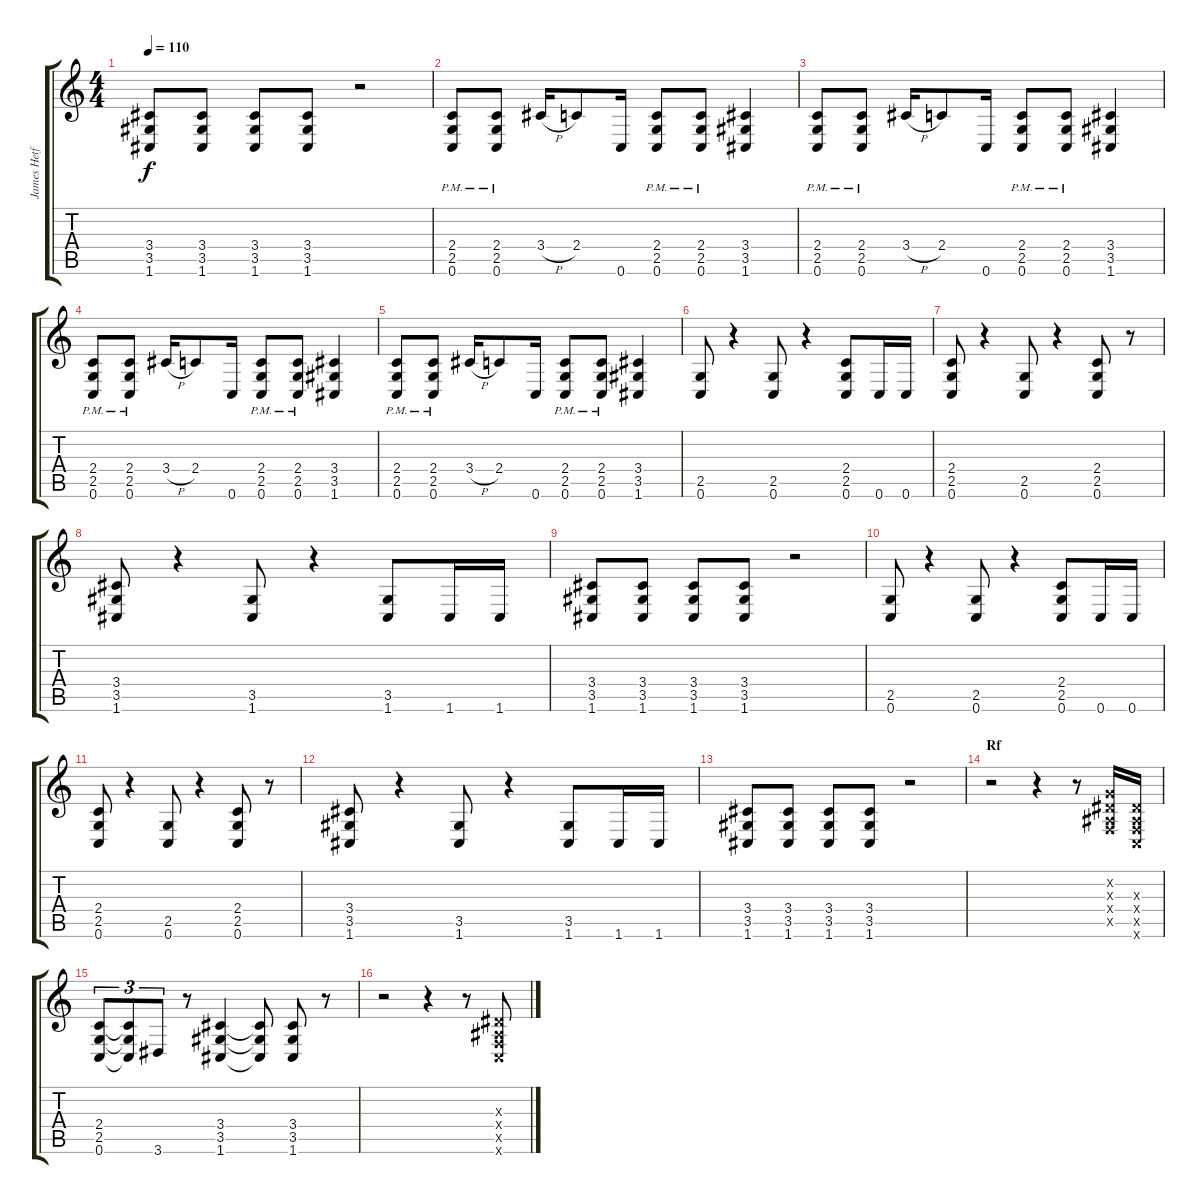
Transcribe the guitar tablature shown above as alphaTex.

\track ("James Hetfield" "James Hetf") {instrument distortionguitar}
\staff {score tabs}
\tuning (C4 G3 Eb3 Bb2 F2 C2) {hide}
\ts (4 4)
\tempo 110
\clef g2
\ks c
(3.4 3.5 1.6).8{dy f} (3.4 3.5 1.6).8 (3.4 3.5 1.6).8 (3.4 3.5 1.6).8 r.2 |
(2.4{pm} 2.5 0.6).8 (2.4{pm} 2.5 0.6).8 3.4{h}.16 2.4.8 0.6.16 (2.4{pm} 2.5 0.6).8 (2.4{pm} 2.5 0.6).8 (3.4 3.5 1.6).4 |
(2.4{pm} 2.5 0.6).8 (2.4{pm} 2.5 0.6).8 3.4{h}.16 2.4.8 0.6.16 (2.4{pm} 2.5 0.6).8 (2.4{pm} 2.5 0.6).8 (3.4 3.5 1.6).4 |
(2.4{pm} 2.5 0.6).8 (2.4{pm} 2.5 0.6).8 3.4{h}.16 2.4.8 0.6.16 (2.4{pm} 2.5 0.6).8 (2.4{pm} 2.5 0.6).8 (3.4 3.5 1.6).4 |
(2.4{pm} 2.5 0.6).8 (2.4{pm} 2.5 0.6).8 3.4{h}.16 2.4.8 0.6.16 (2.4{pm} 2.5 0.6).8 (2.4{pm} 2.5 0.6).8 (3.4 3.5 1.6).4 |
(2.5 0.6).8 r.4 (2.5 0.6).8 r.4 (2.4 2.5 0.6).8 0.6.16 0.6.16 |
(2.4 2.5 0.6).8 r.4 (2.5 0.6).8 r.4 (2.4 2.5 0.6).8 r.8 |
(3.4 3.5 1.6).8 r.4 (3.5 1.6).8 r.4 (3.5 1.6).8 1.6.16 1.6.16 |
(3.4 3.5 1.6).8 (3.4 3.5 1.6).8 (3.4 3.5 1.6).8 (3.4 3.5 1.6).8 r.2 |
(2.5 0.6).8 r.4 (2.5 0.6).8 r.4 (2.4 2.5 0.6).8 0.6.16 0.6.16 |
(2.4 2.5 0.6).8 r.4 (2.5 0.6).8 r.4 (2.4 2.5 0.6).8 r.8 |
(3.4 3.5 1.6).8 r.4 (3.5 1.6).8 r.4 (3.5 1.6).8 1.6.16 1.6.16 |
(3.4 3.5 1.6).8 (3.4 3.5 1.6).8 (3.4 3.5 1.6).8 (3.4 3.5 1.6).8 r.2 |
\section ("" "Rf")
r.2 r.4 r.8 (0.2{x} 0.3{x} 0.4{x} 0.5{x}).16 (0.3{x} 0.4{x} 0.5{x} 0.6{x}).16 |
(2.4 2.5 0.6).8{tu (3 2)} (2.4{t} 2.5{t} 0.6{t}).8{tu (3 2)} 3.6.8{tu (3 2)} r.8 (3.4 3.5 1.6).4 (3.4{t} 3.5{t} 1.6{t}).8 (3.4 3.5 1.6).8 r.8 |
r.2 r.4 r.8 (0.3{x} 0.4{x} 0.5{x} 0.6{x}).8
